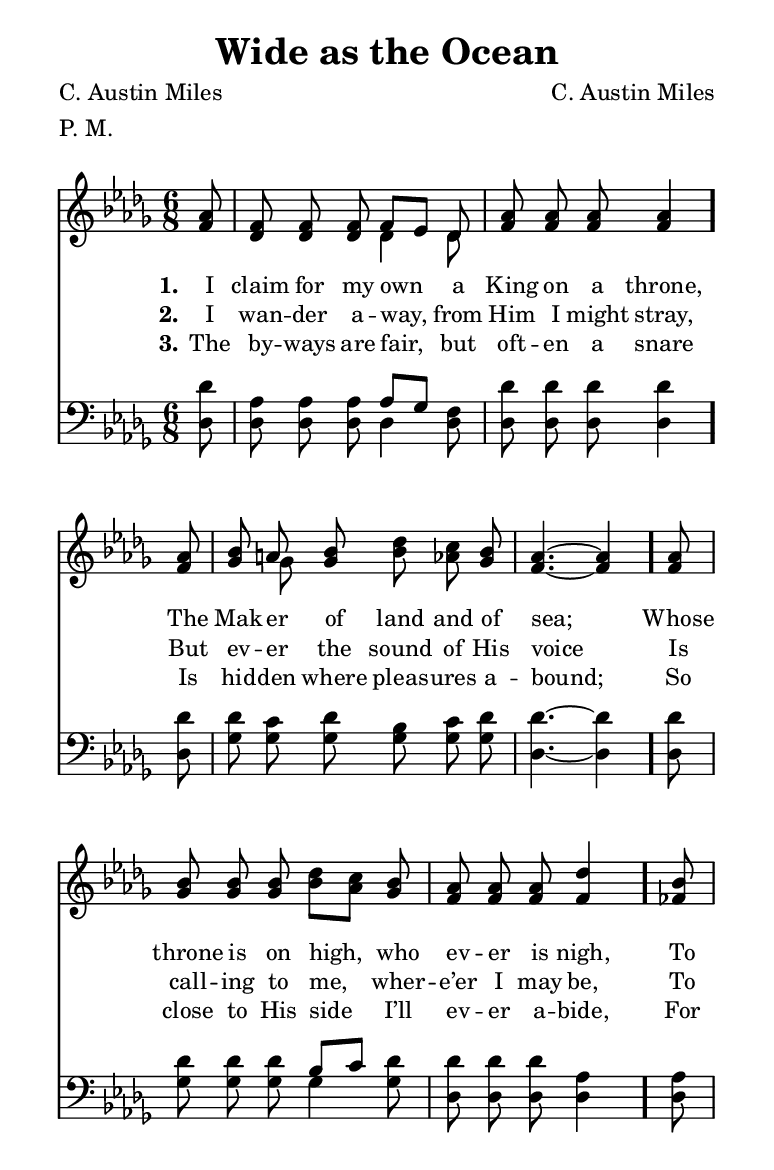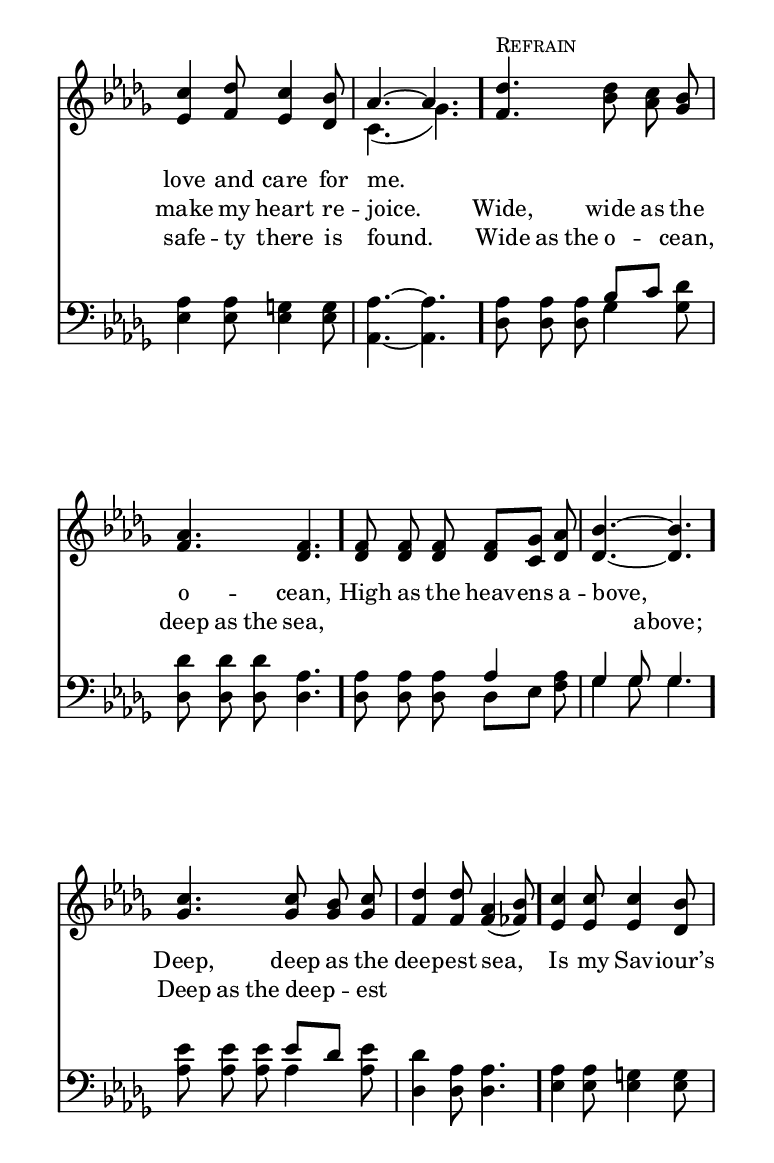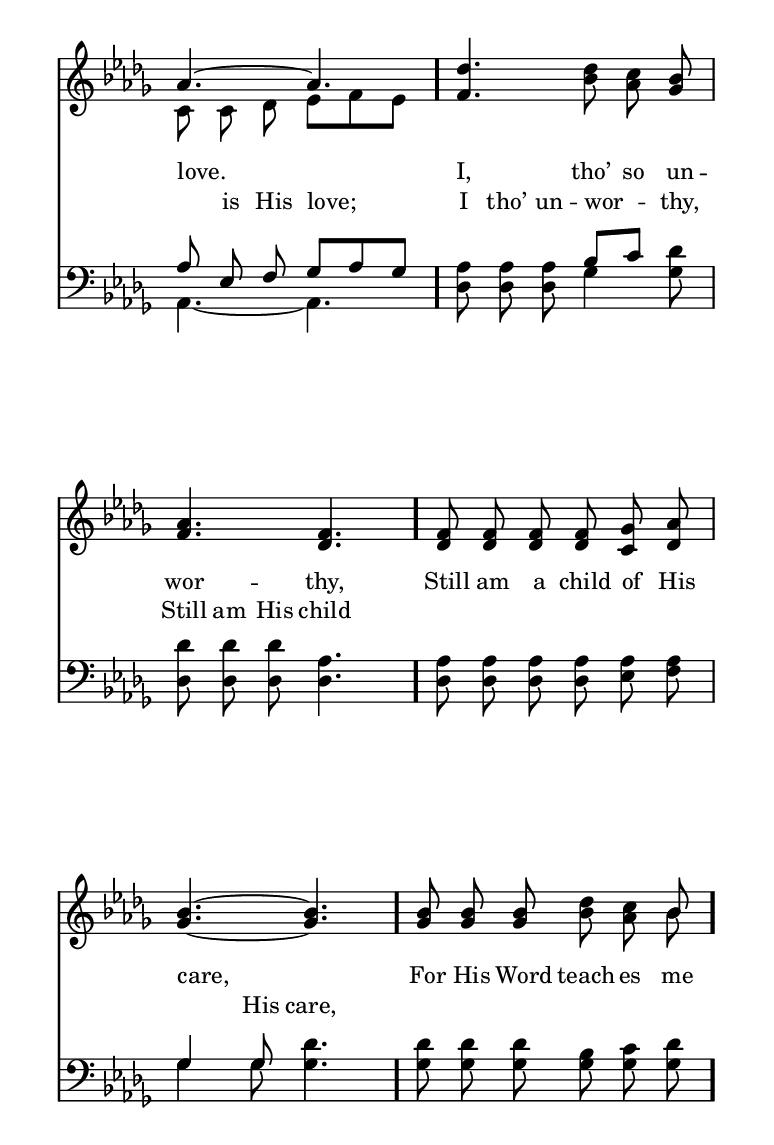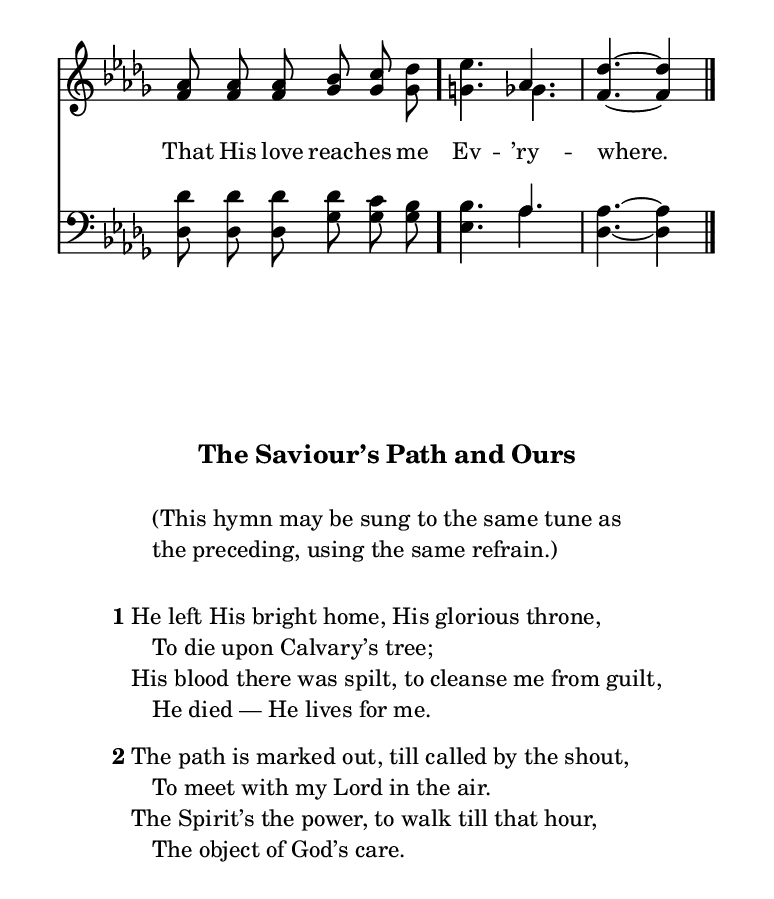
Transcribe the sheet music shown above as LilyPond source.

\include "common/global.ily"
\paper {
  \include "common/paper.ily"
  ragged-last-bottom = ##t
  system-count = #(cond (is-eogsized 8) (#t #f))
  systems-per-page = #(cond (is-eogsized 4) (#t #f))
}

\header{
  %children
  hymnnumber = "369"
  title = "Wide as the Ocean"
  tunename = ""
  meter = "P. M."
  poet = "C. Austin Miles"
  composer = "C. Austin Miles"
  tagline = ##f
}

global = {
  \include "common/overrides.ily"
  \override Staff.TimeSignature.style = #'numbered
  \time 6/8
  \override Score.MetronomeMark.transparent = ##t % hide all fermata changes too
  \tempo 4=80
  \key des \major
  \partial 8
  \autoBeamOff
}

notesSoprano = {
\global
\relative c'' {

  aes8 | f f f f[ ees] des | aes' aes aes aes4
  aes8 | bes a bes des c bes | aes4. ~ aes4
  aes8 | bes bes bes des[ c] bes | aes aes aes des4
  bes8 | c4 des8 c4 bes8 | aes4. ~ aes4. |

  \eogbreak % mainly to avoid refrain vertical alignment cosmetic issues
  << s^\markup { \small \caps "Refrain" }
  { des4. des8 c bes | aes4. f4. } >>
  f8 f f f[ ges] aes | bes4. ~ bes4. |
  c4. c8 bes c | des4 des8 aes4( bes8) |
  c4 c8 c4 bes8 | aes4. ~ aes4. |
  des4. des8 c bes | aes4. f4.
  f8 f f f ges aes | bes4. ~ bes4. |
  bes8 bes bes des c bes | aes aes aes bes c des |
  ees4. aes,4. | des4. ~ des4

  \bar "|."

}
}

notesAlto = {
\global
\relative e' {

  f8 | des des des des4 des8 | f8 f f f4
  f8 | ges8 ges ges bes aes ges | f4. ~ f4
  f8 | ges ges ges bes[ aes] ges | f f f f4
  fes8 | ees4 f8 ees4 des8 | c4.( ges'4.) |

  f4. bes8 aes ges | f4. des4. |
  des8 des des des[ c] des | des4. ~ des4. |
  ges4. ges8 ges ges | f4 f8 f4( fes8) |
  ees4 ees8 ees4 des8 | c8 c des ees[ f ees] |
  f4. bes8 aes ges | f4. des4. |
  des8 des des des c des | ges4. ~ ges4. |
  ges8 ges ges bes aes bes | f f f ges ges ges |
  g4. ges4. | f4. ~ f4

}
}

notesTenor = {
\global
\relative a {

  des8 | aes aes aes aes[ ges] f | des' des des des4
  des8 | des c des bes c des | des4. ~ des4
  des8 | des des des bes[ c] des | des des des aes4
  aes8 | aes4 aes8 g4 g8 | aes4. ~ aes4. |

  aes8 aes aes bes[ c] des | des des des aes4. |
  aes8 aes aes aes4 aes8 | ges4 ges8 ges4. |
  ees'8 ees ees ees[ des] ees | des4 aes8 aes4. |
  aes4 aes8 g4 g8 | aes8 ees f ges[ aes ges] |
  aes8 aes aes bes[ c] des | des des des aes4. |
  aes8 aes aes aes aes aes | ges4 ges8 des'4. |
  des8 des des bes c des | des des des des c bes |
  bes4. aes4. | aes4. ~ aes4

}
}

notesBass = {
\global
\relative f {

  des8 des des des des4 des8 | des8 des des des4
  des8 | ges ges ges ges ges ges | des4. ~ des4
  des8 | ges ges ges ges4 ges8 | des8 des des des4
  des8 | ees4 ees8 ees4 ees8 | aes,4. ~ aes4. |

  des8 des des ges4 ges8 | des8 des des des4. |
  des8 des des des[ ees] f | ges4 ges8 ges4. |
  aes8 aes aes aes4 aes8 | des,4 des8 des4. |
  ees4 ees8 ees4 ees8 | aes,4. ~ aes4. |
  des8 des des ges4 ges8 | des8 des des des4. |
  des8 des des des ees f | ges4 ges8 ges4. |
  ges8 ges ges ges ges ges | des des des ges ges ges |
  ees4. aes4. | des,4. ~ des4

}
}

Refrain = \lyricmode {

Wide, wide as the o -- cean, \bar "."
High as the { \mon } heav -- ens { \moff } a -- bove, \bar "."
Deep, deep as the deep -- est sea, \bar "."
Is my Sav -- iour’s love. \bar "."
I, tho’ so un -- wor -- thy, \bar "."
Still am a child of His care, \bar "."
For His Word teach -- es me \bar "."
That His love reach -- es me \bar "."
Ev -- ’ry -- where. \bar "."

}

wordsA = \lyricmode {
\set stanza = "1."

I claim for my own a King on a throne, \bar "."
The Mak -- er of land and of sea; \bar "."
Whose throne is on high, who ev -- er is nigh, \bar "."
To love and care for me. \bar "."

}

wordsB = \lyricmode {
\set stanza = "2."

I wan -- der a -- way, from Him I might stray,
But ev -- er the sound of His voice
Is call -- ing to me, wher -- e’er I may be,
To make my heart re -- joice.

\Refrain

}

wordsC = \lyricmode {
\set stanza = "3."

The by -- ways are fair, but oft -- en a snare
Is hid -- den where pleas -- ures a -- bound;
So close to His side I’ll ev -- er a -- bide,
For safe -- ty there is found.

}

underWords = \lyricmode {

\repeat unfold 34 \skip 4
Wide as the o -- cean, deep as the sea,

\repeat unfold 6 \skip 4
a -- bove;
Deep as the deep -- est

\repeat unfold 8 \skip 4
is His love;
I tho’ un -- wor -- thy,
Still am His child

\repeat unfold 7 \skip 4
His care,

}

extraA = \markuplist {

\line { He left His bright home, His glorious throne, }
\line { { \hspace #2 } To die upon Calvary’s tree; }
\line { His blood there was spilt, to cleanse me from guilt, }
\line { { \hspace #2 } He died — He lives for me. }

}

extraB = \markuplist {

\line { The path is marked out, till called by the shout, }
\line { { \hspace #2 } To meet with my Lord in the air. }
\line { The Spirit’s the power, to walk till that hour, }
\line { { \hspace #2 } The object of God’s care. }

}

\score {
  \context ChoirStaff <<
    \context Staff = upper <<
      \set Staff.autoBeaming = ##f
      \set ChoirStaff.systemStartDelimiter = #'SystemStartBar
      \set ChoirStaff.printPartCombineTexts = ##f
      \partcombine #'(2 . 11) \notesSoprano \notesAlto
      \context NullVoice = sopranos { \voiceOne << \notesSoprano >> }
      \context Lyrics = one   \lyricsto sopranos \wordsA
      \context Lyrics = two   \lyricsto sopranos \wordsB
      \context Lyrics = three \lyricsto sopranos \wordsC
    >>
    \context Staff = men <<
      \set Staff.autoBeaming = ##f
      \clef bass
      \set ChoirStaff.printPartCombineTexts = ##f
      \partcombine #'(2 . 11) \notesTenor \notesBass
      \context NullVoice = tenors { \voiceOne << \notesTenor >> }
      \context Lyrics = three \with { alignAboveContext = men } \lyricsto tenors \underWords
    >>
  >>
  \layout {
    \include "common/layout.ily"
  }
  #(cond ((ly:get-option 'eog-midi-permitted) #{ \midi{
    \include "common/midi.ily"
  } #}))
}

\noPageBreak

headA = \markuplist {
\line { \bold \larger { The Saviour’s Path and Ours } }
}

headB = \markuplist {
\line { (This hymn may be sung to the same tune as }
\line { the preceding, using the same refrain.) }
}

\markup { \fill-line { \center-column {
  \line{ \column { \headA } } \combine \null \vspace #0.4
  \line{ \column { \headB } } \combine \null \vspace #1
  \column {
    \line{ \bold 1 \column { \extraA } } \combine \null \vspace #0.5
    \line{ \bold 2 \column { \extraB } } \combine \null \vspace #0.5
  }
} } }

\version "2.19.49"  % necessary for upgrading to future LilyPond versions.

% vi:set et ts=2 sw=2 ai nocindent syntax=lilypond:
